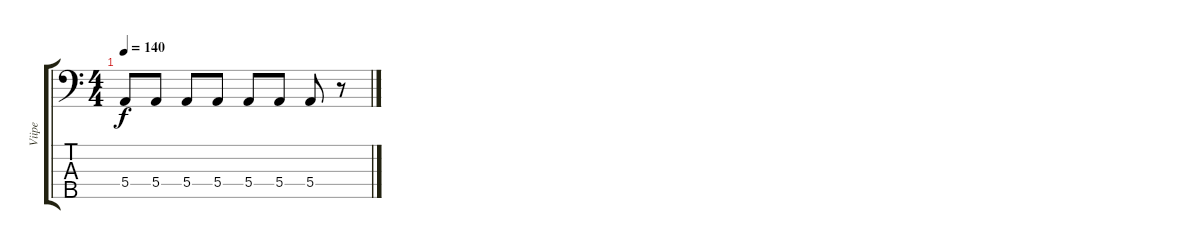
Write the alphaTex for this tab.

\track ("Viipe" "Viipe") {instrument electricbassfinger}
\staff {score tabs}
\tuning (G2 D2 A1 E1 B0) {hide}
\ts (4 4)
\tempo 140
\clef f4
\ks c
5.4.8{dy f} 5.4.8 5.4.8 5.4.8 5.4.8 5.4.8 5.4.8 r.8
